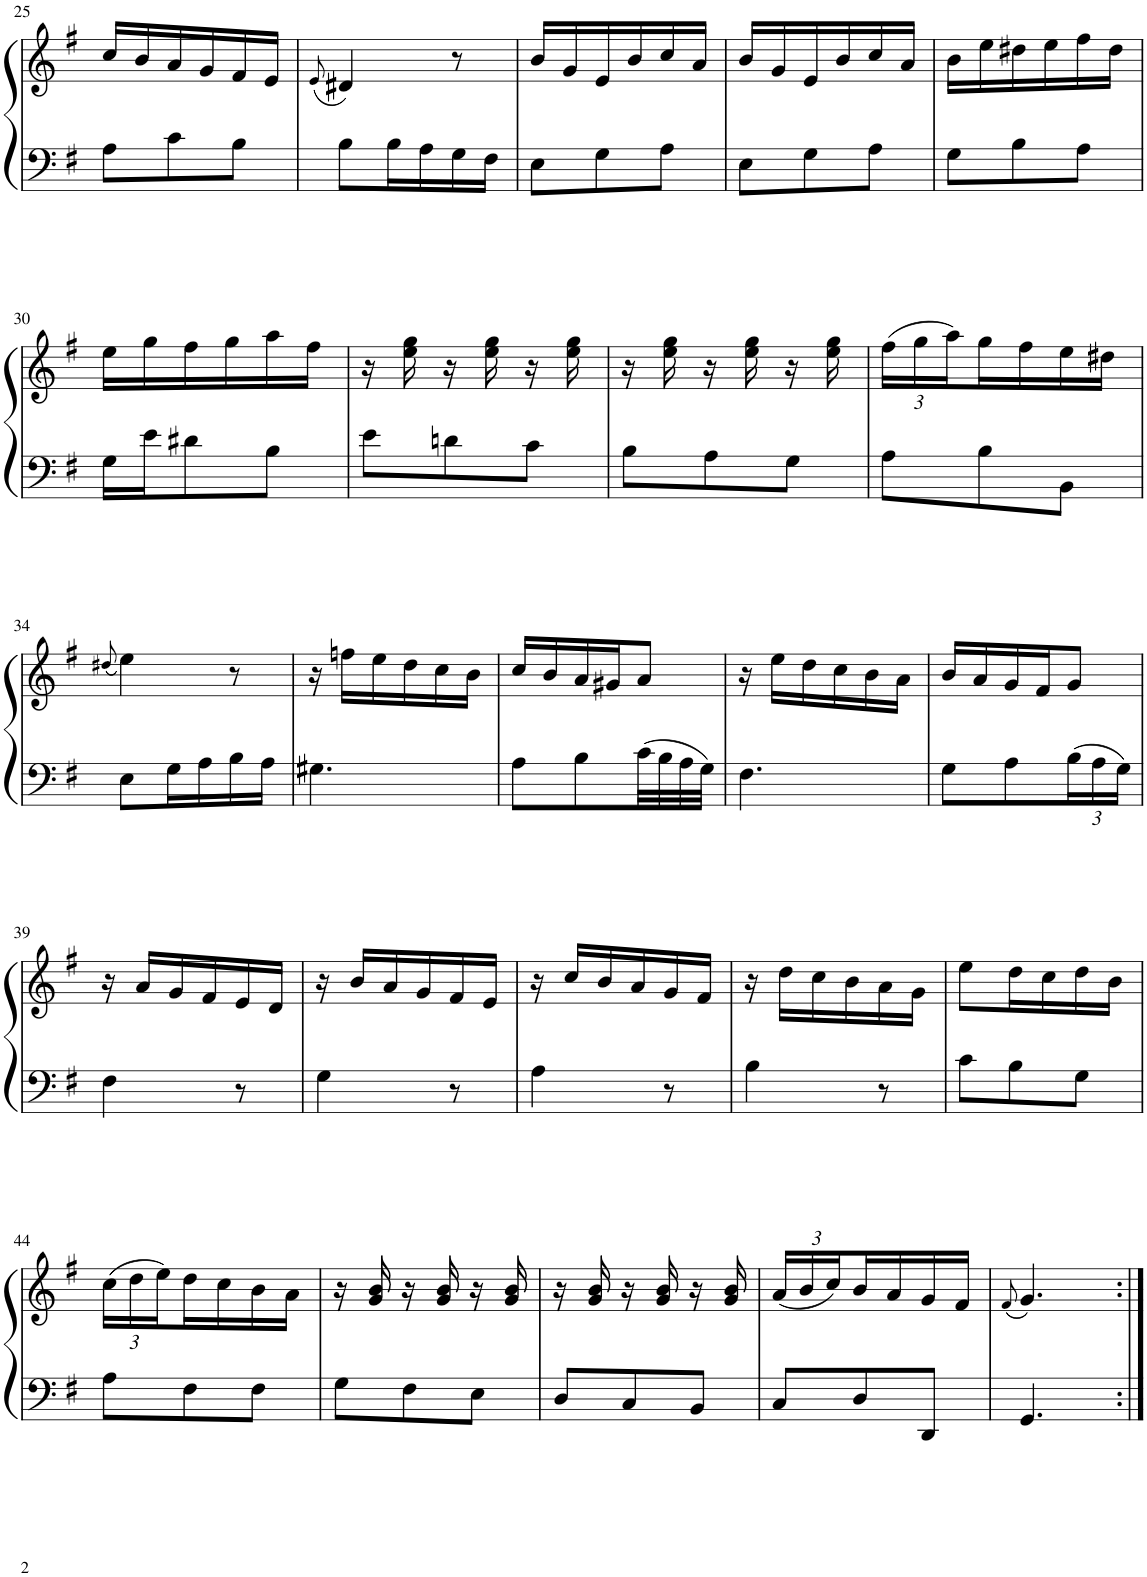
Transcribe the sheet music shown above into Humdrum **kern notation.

**kern	**kern
*part1	*part1
*staff2	*staff1
*I"Piano	*
*I'Pno	*
!!LO:PB:g=z
*clefF4	*clefG2
*k[f#]	*k[f#]
*M3/8	*M3/8
=25	=25
8A\L	16cc/LL
.	16b/
8c\	16a/
.	16g/
8B\J	16f#/
.	16e/JJ
=26	=26
.	(8qe/
8B\L	4d#X/)
16B\L	.
16A\	.
16G\	8r
16F#\JJ	.
=27	=27
8E\L	16b/LL
.	16g/
8G\	16e/
.	16b/
8A\J	16cc/
.	16a/JJ
=28	=28
8E\L	16b/LL
.	16g/
8G\	16e/
.	16b/
8A\J	16cc/
.	16a/JJ
=29	=29
8G\L	16b\LL
.	16ee\
8B\	16dd#X\
.	16ee\
8A\J	16ff#\
.	16dd#\JJ
!!LO:LB:g=z
=30	=30
16G\LL	16ee\LL
16e\J	16gg\
8d#X\	16ff#\
.	16gg\
8B\J	16aa\
.	16ff#\JJ
=31	=31
8e\L	16r
.	16ee\ 16gg\
8dn\	16r
.	16ee\ 16gg\
8c\J	16r
.	16ee\ 16gg\
=32	=32
8B\L	16r
.	16ee\ 16gg\
8A\	16r
.	16ee\ 16gg\
8G\J	16r
.	16ee\ 16gg\
=33	=33
*	*Xbrackettup
8A\L	(24ff#\LL
.	24gg\
.	24aa\)
8B\	16gg\
.	16ff#\
8BB\J	16ee\
.	16dd#X\JJ
!!LO:LB:g=z
=34	=34
.	(8qdd#X/
8E\L	4ee\)
16G\L	.
16A\	.
16B\	8r
16A\JJ	.
=35	=35
4.G#X\	16r
.	16ffn\LL
.	16ee\
.	16dd\
.	16cc\
.	16b\JJ
=36	=36
8A\L	16cc/LL
.	16b/
8B\	16a/
.	16g#X/J
32c\LL	8a/J
32B\	.
32A\	.
32G\JJJ	.
=37	=37
4.F#\	16r
.	16ee\LL
.	16dd\
.	16cc\
.	16b\
.	16a\JJ
=38	=38
8G\L	16b/LL
.	16a/
8A\	16g/
.	16f#/J
*Xbrackettup	*
24B\L	8g/J
24A\	.
24G\JJ	.
!!LO:LB:g=z
=39	=39
4F#\	16r
.	16a/LL
.	16g/
.	16f#/
8r	16e/
.	16d/JJ
=40	=40
4G\	16r
.	16b/LL
.	16a/
.	16g/
8r	16f#/
.	16e/JJ
=41	=41
4A\	16r
.	16cc/LL
.	16b/
.	16a/
8r	16g/
.	16f#/JJ
=42	=42
4B\	16r
.	16dd\LL
.	16cc\
.	16b\
8r	16a\
.	16g\JJ
=43	=43
8c\L	8ee\L
8B\	16dd\L
.	16cc\
8G\J	16dd\
.	16b\JJ
!!LO:LB:g=z
=44	=44
8A\L	(24cc\LL
.	24dd\
.	24ee\)
8F#\	16dd\
.	16cc\
8F#\J	16b\
.	16a\JJ
=45	=45
8G\L	16r
.	16g/ 16b/
8F#\	16r
.	16g/ 16b/
8E\J	16r
.	16g/ 16b/
=46	=46
8D/L	16r
.	16g/ 16b/
8C/	16r
.	16g/ 16b/
8BB/J	16r
.	16g/ 16b/
=47	=47
8C/L	(24a/LL
.	24b/
.	24cc/)
8D/	16b/
.	16a/
8DD/J	16g/
.	16f#/JJ
=48	=48
.	(8qf#/
4.GG/	4.g/)
=:|!	=:|!
*-	*-
